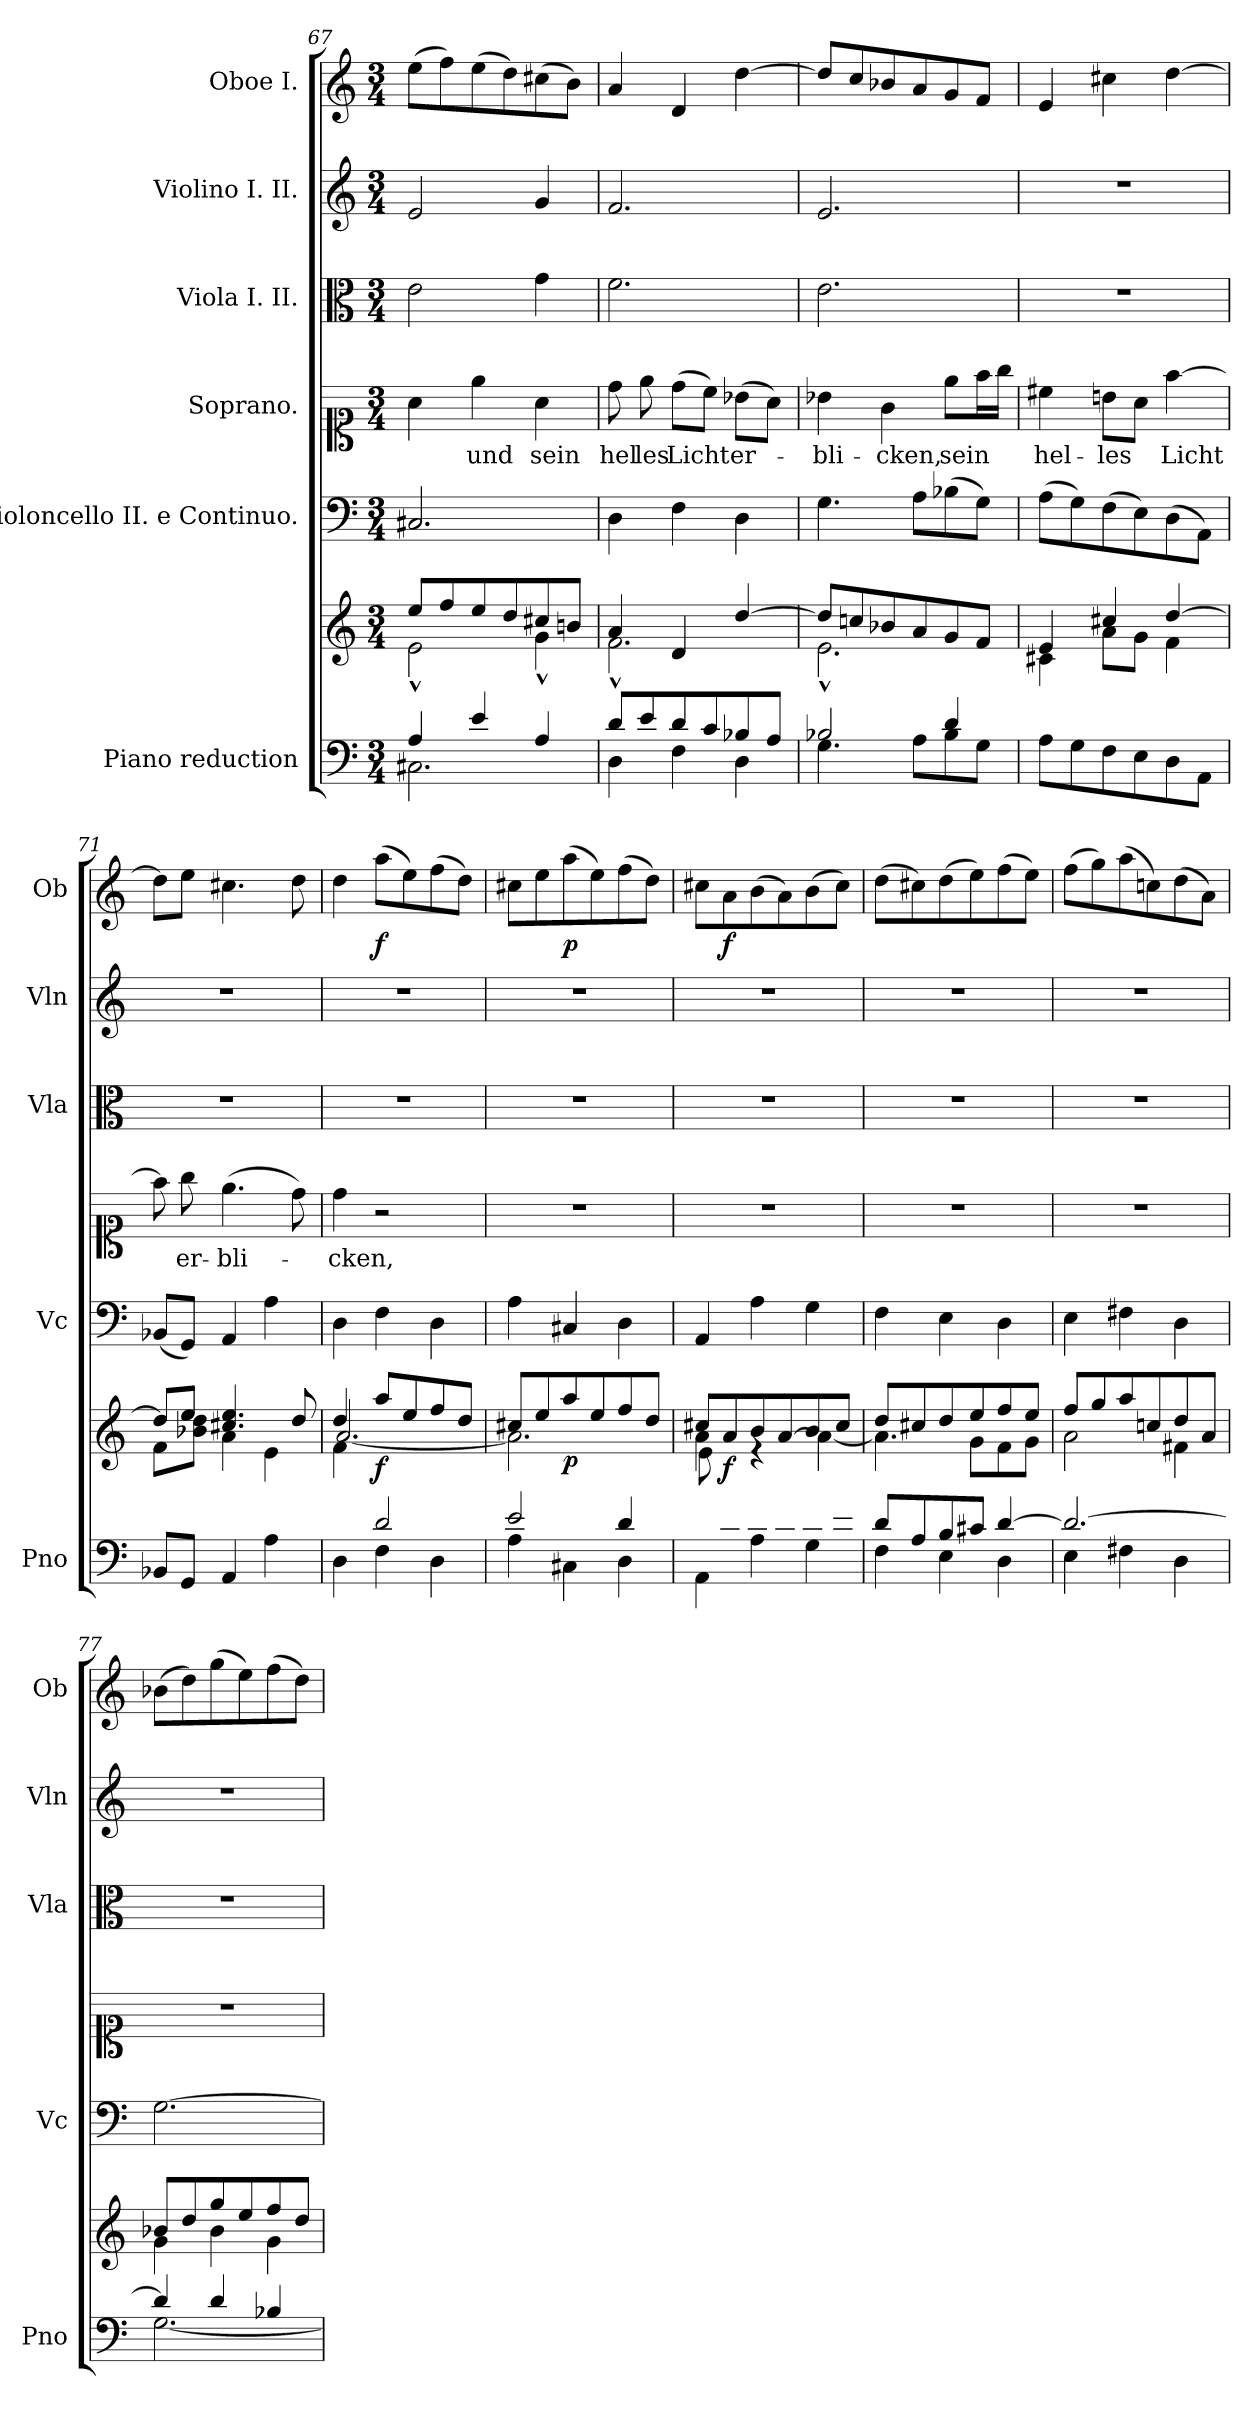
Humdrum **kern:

**kern	**kern	**dynam	**kern	**kern	**text	**kern	**kern	**kern	**dynam
*part6	*part6	*part6	*part5	*part4	*part4	*part3	*part2	*part1	*part1
*staff7	*staff6	*staff6/7	*staff5	*staff4	*staff4	*staff3	*staff2	*staff1	*staff1
*I"Piano reduction	*	*	*I"Violoncello II.  e Continuo.	*I"Soprano.	*	*I"Viola I. II.	*I"Violino I. II.	*I"Oboe I.	*
*I'Pno	*	*	*I'Vc	*	*	*I'Vla	*I'Vln	*I'Ob	*
*clefF4	*clefG2	*	*clefF4	*clefC1	*	*clefC3	*clefG2	*clefG2	*
*k[]	*k[]	*	*k[]	*k[]	*	*k[]	*k[]	*k[]	*
*M3/4	*M3/4	*	*M3/4	*M3/4	*	*M3/4	*M3/4	*M3/4	*
=67	=67	=67	=67	=67	=67	=67	=67	=67	=67
*^	*^	*	*	*	*	*	*	*	*
4A/	2.C#X\	8ee/L	2e^^\	.	2.C#X/	4a\	.	2e\	2e/	(>8ee\L	.
.	.	8ff/	.	.	.	.	.	.	.	8ff\)	.
!	!	!	!	!	!	!	!LO:LY:b	!	!	!	!
4e/	.	8ee/	.	.	.	4ee\	und	.	.	(>8ee\	.
.	.	8dd/	.	.	.	.	.	.	.	8dd\)	.
!	!	!	!	!	!	!	!LO:LY:b	!	!	!	!
4A/	.	8cc#X/	4g^^\	.	.	4a\	sein	4g\	4g/	(>8cc#X\	.
.	.	8bn/J	.	.	.	.	.	.	.	8b\J)	.
=68	=68	=68	=68	=68	=68	=68	=68	=68	=68	=68	=68
!	!	!	!	!	!	!	!LO:LY:b	!	!	!	!
8d/L	4D\	4a/	2.f^^\	.	4D\	8dd\	hel-	2.f\	2.f/	4a/	.
!	!	!	!	!	!	!	!LO:LY:b	!	!	!	!
8e/	.	.	.	.	.	8ee\	-les	.	.	.	.
!	!	!	!	!	!	!	!LO:LY:b	!	!	!	!
8d/	4F\	4d/	.	.	4F\	(>8dd\L	Licht	.	.	4d/	.
8c/	.	.	.	.	.	8cc\J)	.	.	.	.	.
!	!	!	!	!	!	!	!LO:LY:b	!	!	!	!
8B-X/	4D\	[4dd/	.	.	4D\	(>8b-X\L	er-	.	.	[4dd\	.
8A/J	.	.	.	.	.	8a\J)	.	.	.	.	.
=69	=69	=69	=69	=69	=69	=69	=69	=69	=69	=69	=69
!	!	!	!	!	!	!	!LO:LY:b	!	!	!	!
2B-X/	4.G\	8dd/L]	2.e^^\	.	4.G\	4b-X\	bli-	2.e\	2.e/	8dd/L]	.
.	.	8ccn/	.	.	.	.	.	.	.	8cc/	.
!	!	!	!	!	!	!	!LO:LY:b	!	!	!	!
.	.	8b-X/	.	.	.	4g\	-cken,	.	.	8b-X/	.
.	8A\L	8a/	.	.	8A\L	.	.	.	.	8a/	.
!	!	!	!	!	!	!	!LO:LY:b	!	!	!	!
4d/	8B-\	8g/	.	.	(>8B-X\	8ee\L	sein	.	.	8g/	.
.	8G\J	8f/J	.	.	8G\J)	16ff\L	.	.	.	8f/J	.
.	.	.	.	.	.	16gg\JJ	.	.	.	.	.
*v	*v	*	*	*	*	*	*	*	*	*	*
=70	=70	=70	=70	=70	=70	=70	=70	=70	=70	=70
!	!	!	!	!	!	!LO:LY:b	!	!	!	!
8A\L	4e/	4c#X\	.	(>8A\L	4cc#X\	hel-	2.r	2.r	4e/	.
8G\	.	.	.	8G\)	.	.	.	.	.	.
!	!	!	!	!	!	!LO:LY:b	!	!	!	!
8F\	4cc#X/	8a\L	.	(>8F\	8bn\L	-les	.	.	4cc#X\	.
8E\	.	8g\J	.	8E\)	8a\J	.	.	.	.	.
!	!	!	!	!	!	!LO:LY:b	!	!	!	!
8D\	[4dd/	4f\	.	(>8D\	[4ff\	Licht	.	.	[4dd\	.
8AA\J	.	.	.	8AA\J)	.	.	.	.	.	.
!!LO:LB:g=z
=71	=71	=71	=71	=71	=71	=71	=71	=71	=71	=71
8BB-X/L	8dd/L]	8f\L	.	(<8BB-X/L	8ff\]	.	2.r	2.r	8dd\L]	.
!	!	!	!	!	!	!LO:LY:b	!	!	!	!
8GG/J	8ee/J	8b-X\ 8dd\J	.	8GG/J)	8gg\	er-	.	.	8ee\J	.
!	!	!	!	!	!	!LO:LY:b	!	!	!	!
4AA/	4.cc#X/ 4.ee/	4a\	.	4AA/	(>4.ee\	-bli-	.	.	4.cc#X\	.
4A\	.	4e\	.	4A\	.	.	.	.	.	.
.	8dd/	.	.	.	8dd\)	.	.	.	8dd\	.
=72	=72	=72	=72	=72	=72	=72	=72	=72	=72	=72
*^	*	*^	*	*	*	*	*	*	*	*
!	!	!	!	!	!	!	!	!LO:LY:b	!	!	!	!
4ryy	4D\	4dd/	[2.a/	4f\	.	4D\	4dd\	cken,	2.r	2.r	4dd\	.
!	!	!	!	!	!LO:DY:b	!	!	!	!	!	!	!LO:DY:b
2d/	4F\	8aa/L	.	2ryy	f	4F\	2r	.	.	.	(>8aa\L	f
.	.	8ee/	.	.	.	.	.	.	.	.	8ee\)	.
.	4D\	8ff/	.	.	.	4D\	.	.	.	.	(>8ff\	.
.	.	8dd/J	.	.	.	.	.	.	.	.	8dd\J)	.
*	*	*	*v	*v	*	*	*	*	*	*	*	*
=73	=73	=73	=73	=73	=73	=73	=73	=73	=73	=73	=73
2e/	4A\	8cc#X/L	2.a\]	.	4A\	2.r	.	2.r	2.r	8cc#X\L	.
.	.	8ee/	.	.	.	.	.	.	.	8ee\	.
!	!	!	!	!LO:DY:b	!	!	!	!	!	!	!LO:DY:b
.	4C#X\	8aa/	.	p	4C#X/	.	.	.	.	(>8aa\	p
.	.	8ee/	.	.	.	.	.	.	.	8ee\)	.
4d/	4D\	8ff/	.	.	4D\	.	.	.	.	(>8ff\	.
.	.	8dd/J	.	.	.	.	.	.	.	8dd\J)	.
=74	=74	=74	=74	=74	=74	=74	=74	=74	=74	=74	=74
*	*	*	*^	*	*	*	*	*	*	*	*
8ryy	4AA\	8cc#X/L	4a\	8e\L	.	4AA/	2.r	.	2.r	2.r	8cc#X\L	.
!	!	!	!	!	!LO:DY:b	!	!	!	!	!	!	!LO:DY:b
8c#X/	.	8a/	.	2ryy	f	.	.	.	.	.	8a\	f
8d/	4A\	8b/	4re	.	.	4A\	.	.	.	.	(>8b\	.
8c#/	.	[8a/	.	.	.	.	.	.	.	.	8a\)	.
8d/	4G\	8b/	4a\_	.	.	4G\	.	.	.	.	(>8b\	.
8e/J	.	8cc#/J	.	8ryy	.	.	.	.	.	.	8cc#\J)	.
*	*	*	*v	*v	*	*	*	*	*	*	*	*
=75	=75	=75	=75	=75	=75	=75	=75	=75	=75	=75	=75
8d/L	4F\	8dd/L	4.a\]	.	4F\	2.r	.	2.r	2.r	(>8dd\L	.
8A/	.	8cc#X/	.	.	.	.	.	.	.	8cc#X\)	.
8B/	4E\	8dd/	.	.	4E\	.	.	.	.	(>8dd\	.
8c#X/J	.	8ee/	8g\L	.	.	.	.	.	.	8ee\)	.
[4d/	4D\	8ff/	8f\	.	4D\	.	.	.	.	(>8ff\	.
.	.	8ee/J	8g\J	.	.	.	.	.	.	8ee\J)	.
=76	=76	=76	=76	=76	=76	=76	=76	=76	=76	=76	=76
2.d/_	4E\	8ff/L	2a\	.	4E\	2.r	.	2.r	2.r	(>8ff\L	.
.	.	8gg/	.	.	.	.	.	.	.	8gg\)	.
.	4F#X\	8aa/	.	.	4F#X\	.	.	.	.	(>8aa\	.
.	.	8ccn/	.	.	.	.	.	.	.	8ccn\)	.
.	4D\	8dd/	4f#X\	.	4D\	.	.	.	.	(>8dd\	.
.	.	8a/J	.	.	.	.	.	.	.	8a\J)	.
=77	=77	=77	=77	=77	=77	=77	=77	=77	=77	=77	=77
4d/]	[2.G\	8b-X/L	4g\	.	[2.G\	2.r	.	2.r	2.r	(>8b-X\L	.
.	.	8dd/	.	.	.	.	.	.	.	8dd\)	.
4d/	.	8gg/	4b-\	.	.	.	.	.	.	(>8gg\	.
.	.	8ee/	.	.	.	.	.	.	.	8ee\)	.
4B-X/	.	8ff/	4g\	.	.	.	.	.	.	(>8ff\	.
.	.	8dd/J	.	.	.	.	.	.	.	8dd\J)	.
*v	*v	*	*	*	*	*	*	*	*	*	*
*	*v	*v	*	*	*	*	*	*	*	*
=	=	=	=	=	=	=	=	=	=
*-	*-	*-	*-	*-	*-	*-	*-	*-	*-
